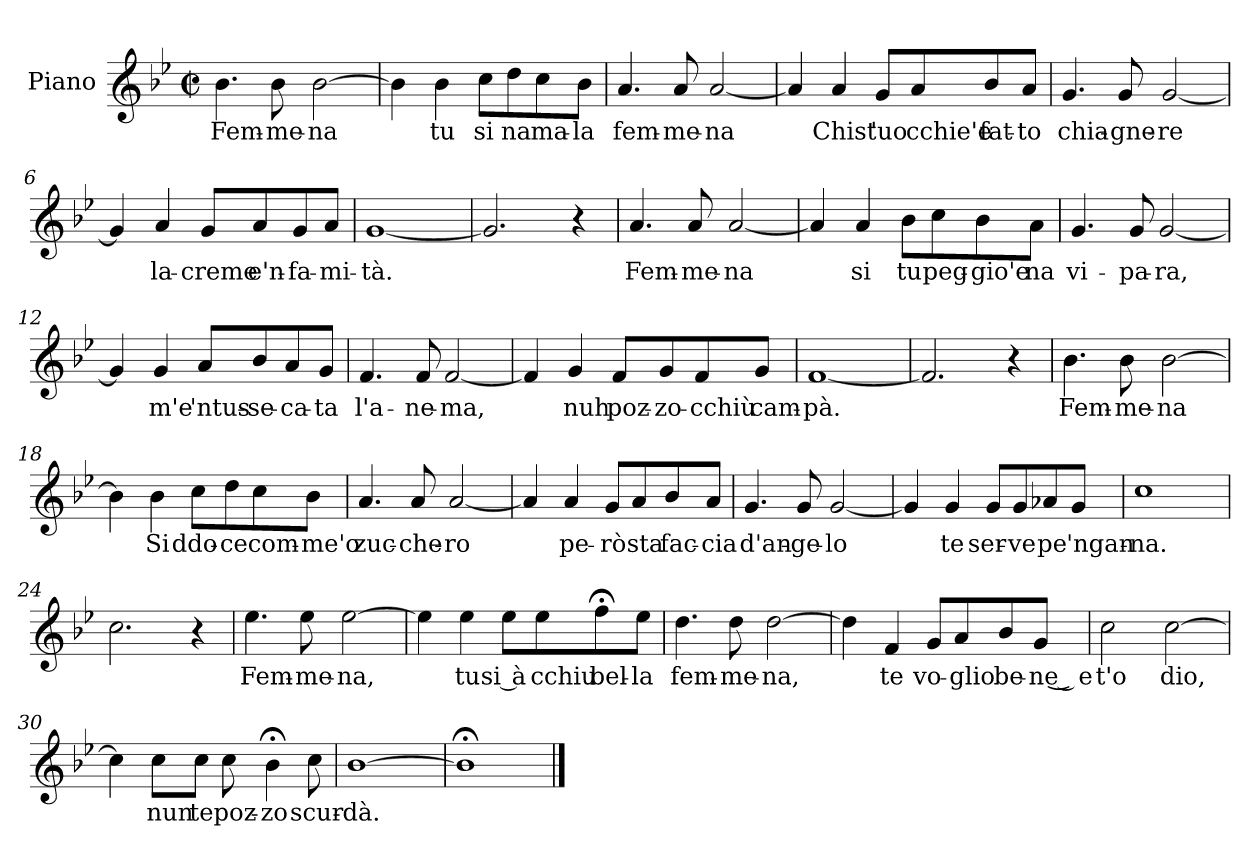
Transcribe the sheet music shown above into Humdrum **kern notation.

**kern	**text
*part1	*part1
*staff1	*staff1
*I"Piano	*
*I'Pno.	*
*clefG2	*
*k[b-e-]	*
*B-:	*
*M2/2	*
*met(c|)	*
=1	=1
4.b-\	Fem-
8b-\	-me-
[2b-\	-na
=2	=2
4b-\]	.
4b-\	tu
8cc\L	si
8dd\	na
8cc\	ma-
8b-\J	-la
=3	=3
4.a/	fem-
8a/	-me-
[2a/	-na
=4	=4
4a/]	.
4a/	Chist
8g/L	'uo
8a/	cchie'e
8b-/	fat-
8a/J	-to
!!LO:LB:g=z
=5	=5
4.g/	chia-
8g/	-gne-
[2g/	-re
=6	=6
4g/]	.
4a/	la-
8g/L	-creme
8a/	e'n-
8g/	-fa-
8a/J	-mi-
=7	=7
[1g	-tà.
=8	=8
2.g/]	.
4r	.
=9	=9
4.a/	Fem-
8a/	-me-
[2a/	-na
!!LO:LB:g=z
=10	=10
4a/]	.
4a/	si
8b-\L	tu
8cc\	peg-
8b-\	-gio'e
8a\J	na
=11	=11
4.g/	vi-
8g/	-pa-
[2g/	-ra,
=12	=12
4g/]	.
4g/	m'e
8a/L	'ntus-
8b-/	-se-
8a/	-ca-
8g/J	-ta
=13	=13
4.f/	l'a-
8f/	-ne-
[2f/	-ma,
!!LO:LB:g=z
=14	=14
4f/]	.
4g/	nuh
8f/L	poz-
8g/	-zo-
8f/	-cchiù
8g/J	cam-
=15	=15
[1f	-pà.
=16	=16
2.f/]	.
4r	.
=17	=17
4.b-\	Fem-
8b-\	-me-
[2b-\	-na
=18	=18
4b-\]	.
4b-\	Si
8cc\L	ddo-
8dd\	-ce
8cc\	com-
8b-\J	-me'o
!!LO:LB:g=z
=19	=19
4.a/	zuc-
8a/	-che-
[2a/	-ro
=20	=20
4a/]	.
4a/	pe-
8g/L	-rò
8a/	sta
8b-/	fac-
8a/J	-cia
=21	=21
4.g/	d'an-
8g/	-ge-
[2g/	-lo
=22	=22
4g/]	.
4g/	te
8g/L	ser-
8g/	-ve
8a-X/	pe
8g/J	'ngan-
=23	=23
1cc	-na.
!!LO:LB:g=z
=24	=24
2.cc\	.
4r	.
=25	=25
4.ee-\	Fem-
8ee-\	-me-
[2ee-\	-na,
=26	=26
4ee-\]	.
4ee-\	tu
8ee-\L	si à
8ee-\	cchiu
8ff;<\	bel-
8ee-\J	-la
=27	=27
4.dd\	fem-
8dd\	-me-
[2dd\	-na,
!!LO:LB:g=z
=28	=28
4dd\]	.
4f/	te
8g/L	vo-
8a/	-glio
8b-/	be-
8g/J	-ne͜ e
=29	=29
2cc\	t'o
[2cc\	dio,
=30	=30
4cc\]	.
8cc\L	nun
8cc\J	te
8cc\	poz-
4b-;<\	-zo
8cc\	scur-
=31	=31
[1b-	-dà.
=32	=32
1b-;<]	.
==	==
*-	*-
